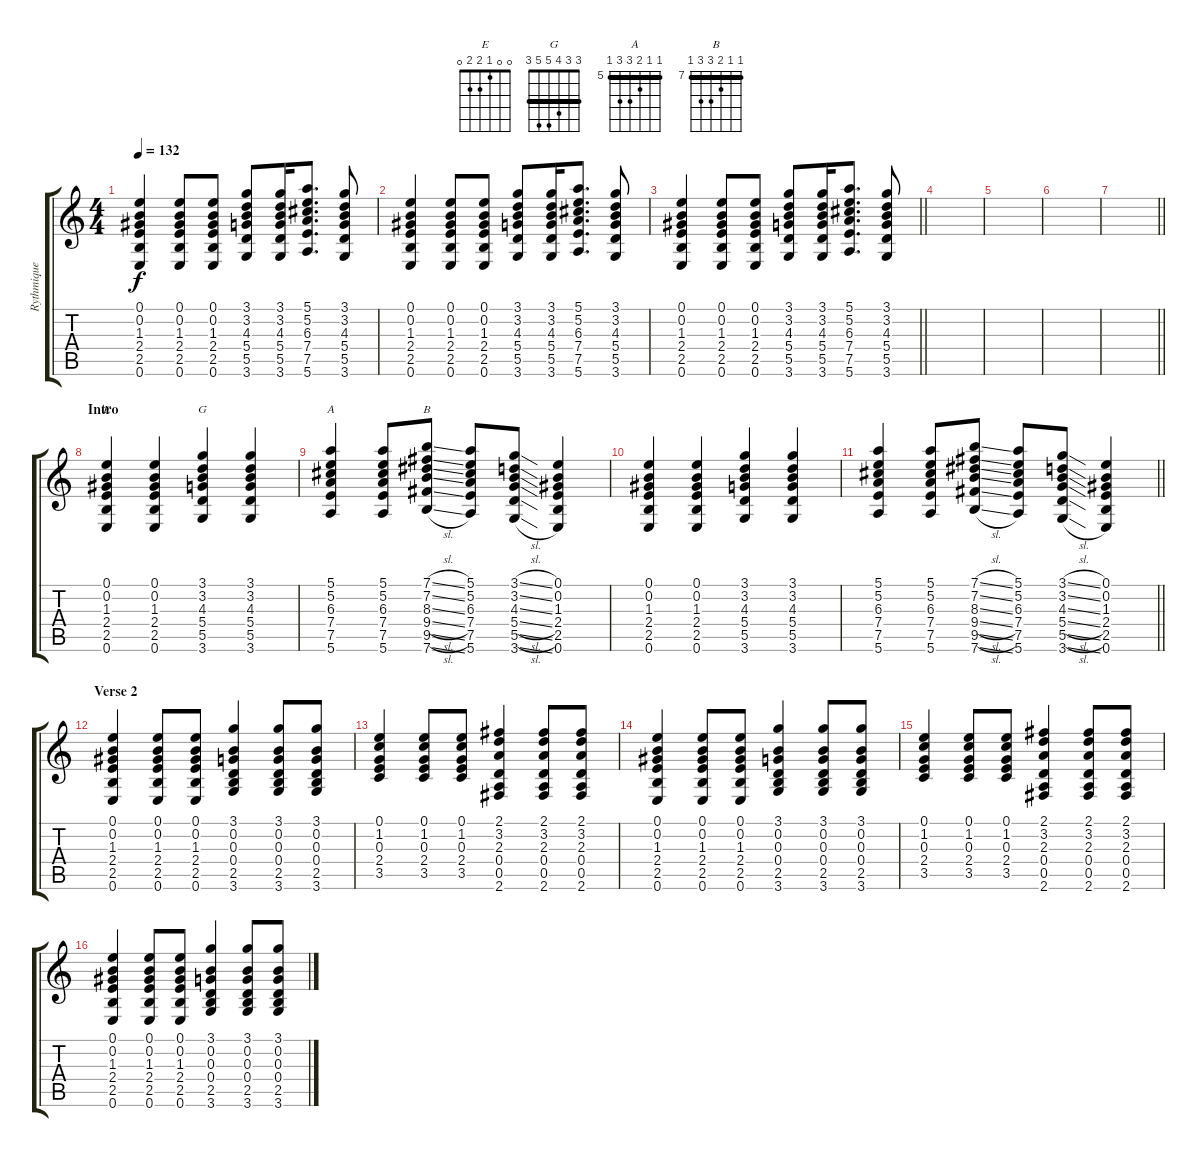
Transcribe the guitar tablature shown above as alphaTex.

\track ("Rythmique" "Rythmique") {instrument electricguitarclean}
\staff {score tabs}
\tuning (E4 B3 G3 D3 A2 E2) {hide}
\chord ("E" 0 0 1 2 2 0)
\chord ("G" 3 3 4 5 5 3) {barre 3}
\chord ("A" 5 5 6 7 7 5) {firstfret 5 barre 5}
\chord ("B" 7 7 8 9 9 7) {firstfret 7 barre 7}
\ts (4 4)
\tempo 132
\clef g2
\ks c
(0.1 0.2 1.3 2.4 2.5 0.6).4{dy f} (0.1 0.2 1.3 2.4 2.5 0.6).8 (0.1 0.2 1.3 2.4 2.5 0.6).8 (3.1 3.2 4.3 5.4 5.5 3.6).8 (3.1 3.2 4.3 5.4 5.5 3.6).16 (5.1 5.2 6.3 7.4 7.5 5.6).8{d} (3.1 3.2 4.3 5.4 5.5 3.6).8 |
(0.1 0.2 1.3 2.4 2.5 0.6).4 (0.1 0.2 1.3 2.4 2.5 0.6).8 (0.1 0.2 1.3 2.4 2.5 0.6).8 (3.1 3.2 4.3 5.4 5.5 3.6).8 (3.1 3.2 4.3 5.4 5.5 3.6).16 (5.1 5.2 6.3 7.4 7.5 5.6).8{d} (3.1 3.2 4.3 5.4 5.5 3.6).8 |
\barLineRight lightlight
(0.1 0.2 1.3 2.4 2.5 0.6).4 (0.1 0.2 1.3 2.4 2.5 0.6).8 (0.1 0.2 1.3 2.4 2.5 0.6).8 (3.1 3.2 4.3 5.4 5.5 3.6).8 (3.1 3.2 4.3 5.4 5.5 3.6).16 (5.1 5.2 6.3 7.4 7.5 5.6).8{d} (3.1 3.2 4.3 5.4 5.5 3.6).8 |
|
|
|
\barLineRight lightlight
|
\section ("" "Intro")
(0.1 0.2 1.3 2.4 2.5 0.6).4{ch "E"} (0.1 0.2 1.3 2.4 2.5 0.6).4 (3.1 3.2 4.3 5.4 5.5 3.6).4{ch "G"} (3.1 3.2 4.3 5.4 5.5 3.6).4 |
(5.1 5.2 6.3 7.4 7.5 5.6).4{ch "A"} (5.1 5.2 6.3 7.4 7.5 5.6).8 (7.1{sl} 7.2{sl} 8.3{sl} 9.4{sl} 9.5{sl} 7.6{sl}).8{ch "B"} (5.1 5.2 6.3 7.4 7.5 5.6).8 (3.1{sl} 3.2{sl} 4.3{sl} 5.4{sl} 5.5{sl} 3.6{sl}).8 (0.1 0.2 1.3 2.4 2.5 0.6).4 |
(0.1 0.2 1.3 2.4 2.5 0.6).4 (0.1 0.2 1.3 2.4 2.5 0.6).4 (3.1 3.2 4.3 5.4 5.5 3.6).4 (3.1 3.2 4.3 5.4 5.5 3.6).4 |
\barLineRight lightlight
(5.1 5.2 6.3 7.4 7.5 5.6).4 (5.1 5.2 6.3 7.4 7.5 5.6).8 (7.1{sl} 7.2{sl} 8.3{sl} 9.4{sl} 9.5{sl} 7.6{sl}).8 (5.1 5.2 6.3 7.4 7.5 5.6).8 (3.1{sl} 3.2{sl} 4.3{sl} 5.4{sl} 5.5{sl} 3.6{sl}).8 (0.1 0.2 1.3 2.4 2.5 0.6).4 |
\section ("" "Verse 2")
(0.1 0.2 1.3 2.4 2.5 0.6).4 (0.1 0.2 1.3 2.4 2.5 0.6).8 (0.1 0.2 1.3 2.4 2.5 0.6).8 (3.1 0.2 0.3 0.4 2.5 3.6).4 (3.1 0.2 0.3 0.4 2.5 3.6).8 (3.1 0.2 0.3 0.4 2.5 3.6).8 |
(0.1 1.2 0.3 2.4 3.5).4 (0.1 1.2 0.3 2.4 3.5).8 (0.1 1.2 0.3 2.4 3.5).8 (2.1 3.2 2.3 0.4 0.5 2.6).4 (2.1 3.2 2.3 0.4 0.5 2.6).8 (2.1 3.2 2.3 0.4 0.5 2.6).8 |
(0.1 0.2 1.3 2.4 2.5 0.6).4 (0.1 0.2 1.3 2.4 2.5 0.6).8 (0.1 0.2 1.3 2.4 2.5 0.6).8 (3.1 0.2 0.3 0.4 2.5 3.6).4 (3.1 0.2 0.3 0.4 2.5 3.6).8 (3.1 0.2 0.3 0.4 2.5 3.6).8 |
(0.1 1.2 0.3 2.4 3.5).4 (0.1 1.2 0.3 2.4 3.5).8 (0.1 1.2 0.3 2.4 3.5).8 (2.1 3.2 2.3 0.4 0.5 2.6).4 (2.1 3.2 2.3 0.4 0.5 2.6).8 (2.1 3.2 2.3 0.4 0.5 2.6).8 |
(0.1 0.2 1.3 2.4 2.5 0.6).4 (0.1 0.2 1.3 2.4 2.5 0.6).8 (0.1 0.2 1.3 2.4 2.5 0.6).8 (3.1 0.2 0.3 0.4 2.5 3.6).4 (3.1 0.2 0.3 0.4 2.5 3.6).8 (3.1 0.2 0.3 0.4 2.5 3.6).8
